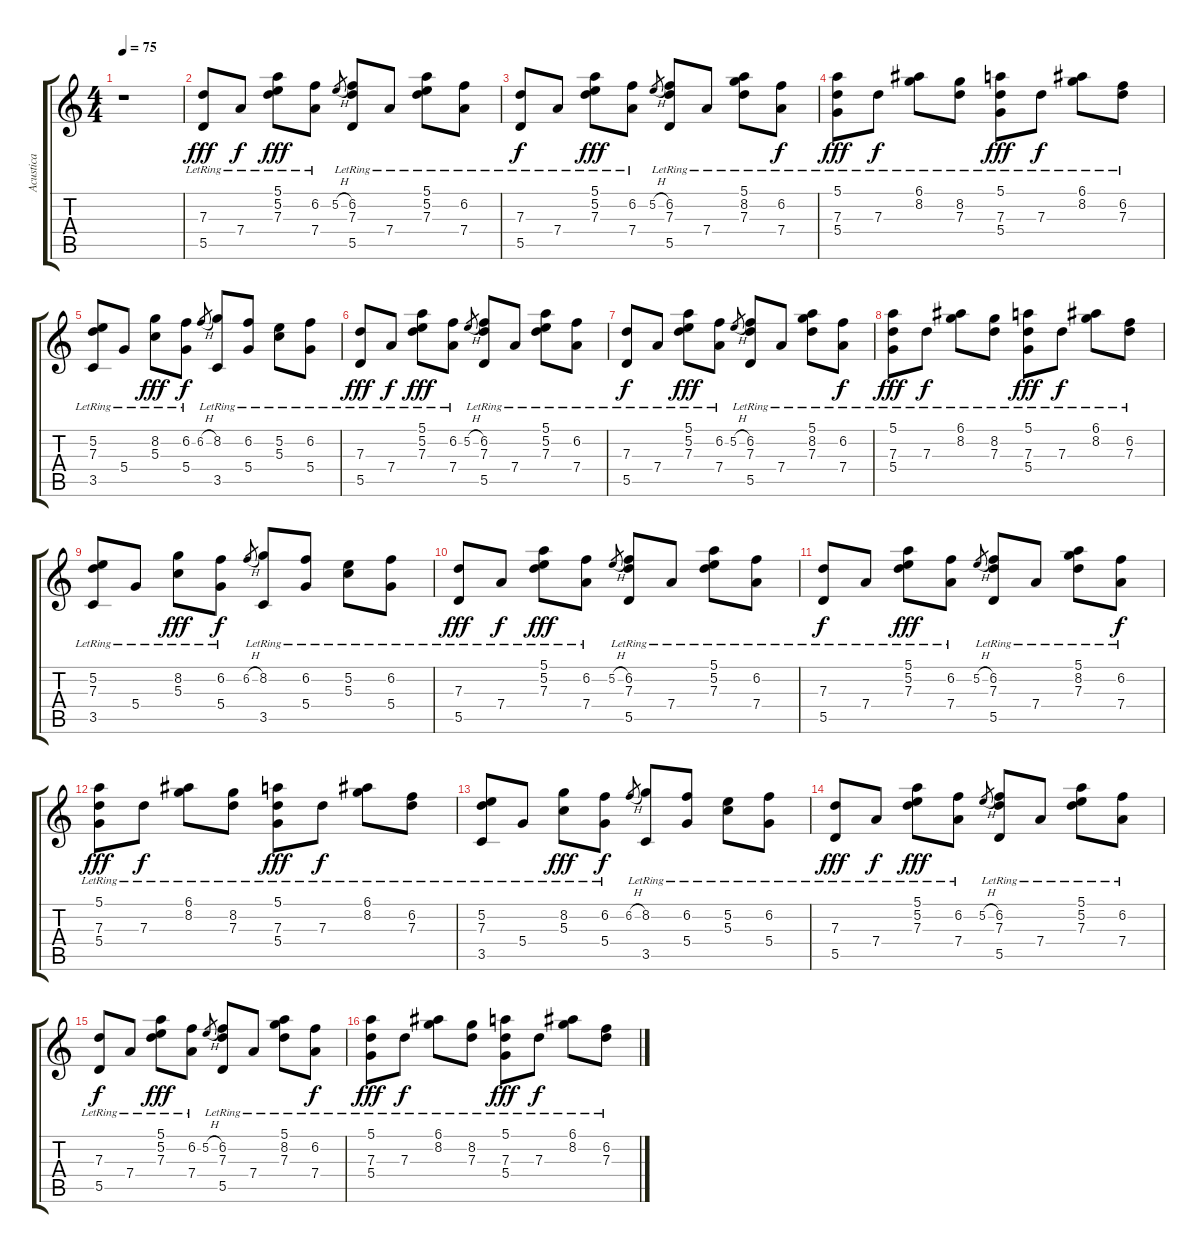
\track ("Acustica" "Acustica") {instrument acousticguitarnylon}
\staff {score tabs}
\tuning (E4 B3 G3 D3 A2 E2) {hide}
\ts (4 4)
\tempo 75
\clef g2
\ks c
r.1{dy fff} |
(7.3{lr} 5.5{lr}).8 7.4{lr}.8{dy f} (5.1{lr} 5.2{lr} 7.3{lr}).8{dy fff} (6.2{lr} 7.4{lr}).8 5.2{h}.8{gr} (6.2{lr} 7.3{lr} 5.5{lr}).8 7.4{lr}.8 (5.1{lr} 5.2{lr} 7.3{lr}).8 (6.2{lr} 7.4{lr}).8 |
(7.3{lr} 5.5{lr}).8{dy f} 7.4{lr}.8 (5.1{lr} 5.2{lr} 7.3{lr}).8{dy fff} (6.2{lr} 7.4{lr}).8 5.2{h}.8{gr} (6.2{lr} 7.3{lr} 5.5{lr}).8 7.4{lr}.8 (5.1{lr} 8.2{lr} 7.3{lr}).8 (6.2{lr} 7.4{lr}).8{dy f} |
(5.1{lr} 7.3{lr} 5.4{lr}).8{dy fff} 7.3{lr}.8{dy f} (6.1{lr} 8.2{lr}).8 (8.2{lr} 7.3{lr}).8 (5.1{lr} 7.3{lr} 5.4{lr}).8{dy fff} 7.3{lr}.8{dy f} (6.1{lr} 8.2{lr}).8 (6.2{lr} 7.3{lr}).8 |
(5.2{lr} 7.3{lr} 3.5{lr}).8 5.4{lr}.8 (8.2 5.3{lr}).8{dy fff} (6.2{lr} 5.4{lr}).8{dy f} 6.2{h}.8{gr} (8.2{lr} 3.5{lr}).8 (6.2{lr} 5.4{lr}).8 (5.2{lr} 5.3{lr}).8 (6.2{lr} 5.4{lr}).8 |
(7.3{lr} 5.5{lr}).8{dy fff} 7.4{lr}.8{dy f} (5.1{lr} 5.2{lr} 7.3{lr}).8{dy fff} (6.2{lr} 7.4{lr}).8 5.2{h}.8{gr} (6.2{lr} 7.3{lr} 5.5{lr}).8 7.4{lr}.8 (5.1{lr} 5.2{lr} 7.3{lr}).8 (6.2{lr} 7.4{lr}).8 |
(7.3{lr} 5.5{lr}).8{dy f} 7.4{lr}.8 (5.1{lr} 5.2{lr} 7.3{lr}).8{dy fff} (6.2{lr} 7.4{lr}).8 5.2{h}.8{gr} (6.2{lr} 7.3{lr} 5.5{lr}).8 7.4{lr}.8 (5.1{lr} 8.2{lr} 7.3{lr}).8 (6.2{lr} 7.4{lr}).8{dy f} |
(5.1{lr} 7.3{lr} 5.4{lr}).8{dy fff} 7.3{lr}.8{dy f} (6.1{lr} 8.2{lr}).8 (8.2{lr} 7.3{lr}).8 (5.1{lr} 7.3{lr} 5.4{lr}).8{dy fff} 7.3{lr}.8{dy f} (6.1{lr} 8.2{lr}).8 (6.2{lr} 7.3{lr}).8 |
(5.2{lr} 7.3{lr} 3.5{lr}).8 5.4{lr}.8 (8.2 5.3{lr}).8{dy fff} (6.2{lr} 5.4{lr}).8{dy f} 6.2{h}.8{gr} (8.2{lr} 3.5{lr}).8 (6.2{lr} 5.4{lr}).8 (5.2{lr} 5.3{lr}).8 (6.2{lr} 5.4{lr}).8 |
(7.3{lr} 5.5{lr}).8{dy fff} 7.4{lr}.8{dy f} (5.1{lr} 5.2{lr} 7.3{lr}).8{dy fff} (6.2{lr} 7.4{lr}).8 5.2{h}.8{gr} (6.2{lr} 7.3{lr} 5.5{lr}).8 7.4{lr}.8 (5.1{lr} 5.2{lr} 7.3{lr}).8 (6.2{lr} 7.4{lr}).8 |
(7.3{lr} 5.5{lr}).8{dy f} 7.4{lr}.8 (5.1{lr} 5.2{lr} 7.3{lr}).8{dy fff} (6.2{lr} 7.4{lr}).8 5.2{h}.8{gr} (6.2{lr} 7.3{lr} 5.5{lr}).8 7.4{lr}.8 (5.1{lr} 8.2{lr} 7.3{lr}).8 (6.2{lr} 7.4{lr}).8{dy f} |
(5.1{lr} 7.3{lr} 5.4{lr}).8{dy fff} 7.3{lr}.8{dy f} (6.1{lr} 8.2{lr}).8 (8.2{lr} 7.3{lr}).8 (5.1{lr} 7.3{lr} 5.4{lr}).8{dy fff} 7.3{lr}.8{dy f} (6.1{lr} 8.2{lr}).8 (6.2{lr} 7.3{lr}).8 |
(5.2{lr} 7.3{lr} 3.5{lr}).8 5.4{lr}.8 (8.2 5.3{lr}).8{dy fff} (6.2{lr} 5.4{lr}).8{dy f} 6.2{h}.8{gr} (8.2{lr} 3.5{lr}).8 (6.2{lr} 5.4{lr}).8 (5.2{lr} 5.3{lr}).8 (6.2{lr} 5.4{lr}).8 |
(7.3{lr} 5.5{lr}).8{dy fff} 7.4{lr}.8{dy f} (5.1{lr} 5.2{lr} 7.3{lr}).8{dy fff} (6.2{lr} 7.4{lr}).8 5.2{h}.8{gr} (6.2{lr} 7.3{lr} 5.5{lr}).8 7.4{lr}.8 (5.1{lr} 5.2{lr} 7.3{lr}).8 (6.2{lr} 7.4{lr}).8 |
(7.3{lr} 5.5{lr}).8{dy f} 7.4{lr}.8 (5.1{lr} 5.2{lr} 7.3{lr}).8{dy fff} (6.2{lr} 7.4{lr}).8 5.2{h}.8{gr} (6.2{lr} 7.3{lr} 5.5{lr}).8 7.4{lr}.8 (5.1{lr} 8.2{lr} 7.3{lr}).8 (6.2{lr} 7.4{lr}).8{dy f} |
(5.1{lr} 7.3{lr} 5.4{lr}).8{dy fff} 7.3{lr}.8{dy f} (6.1{lr} 8.2{lr}).8 (8.2{lr} 7.3{lr}).8 (5.1{lr} 7.3{lr} 5.4{lr}).8{dy fff} 7.3{lr}.8{dy f} (6.1{lr} 8.2{lr}).8 (6.2{lr} 7.3{lr}).8
